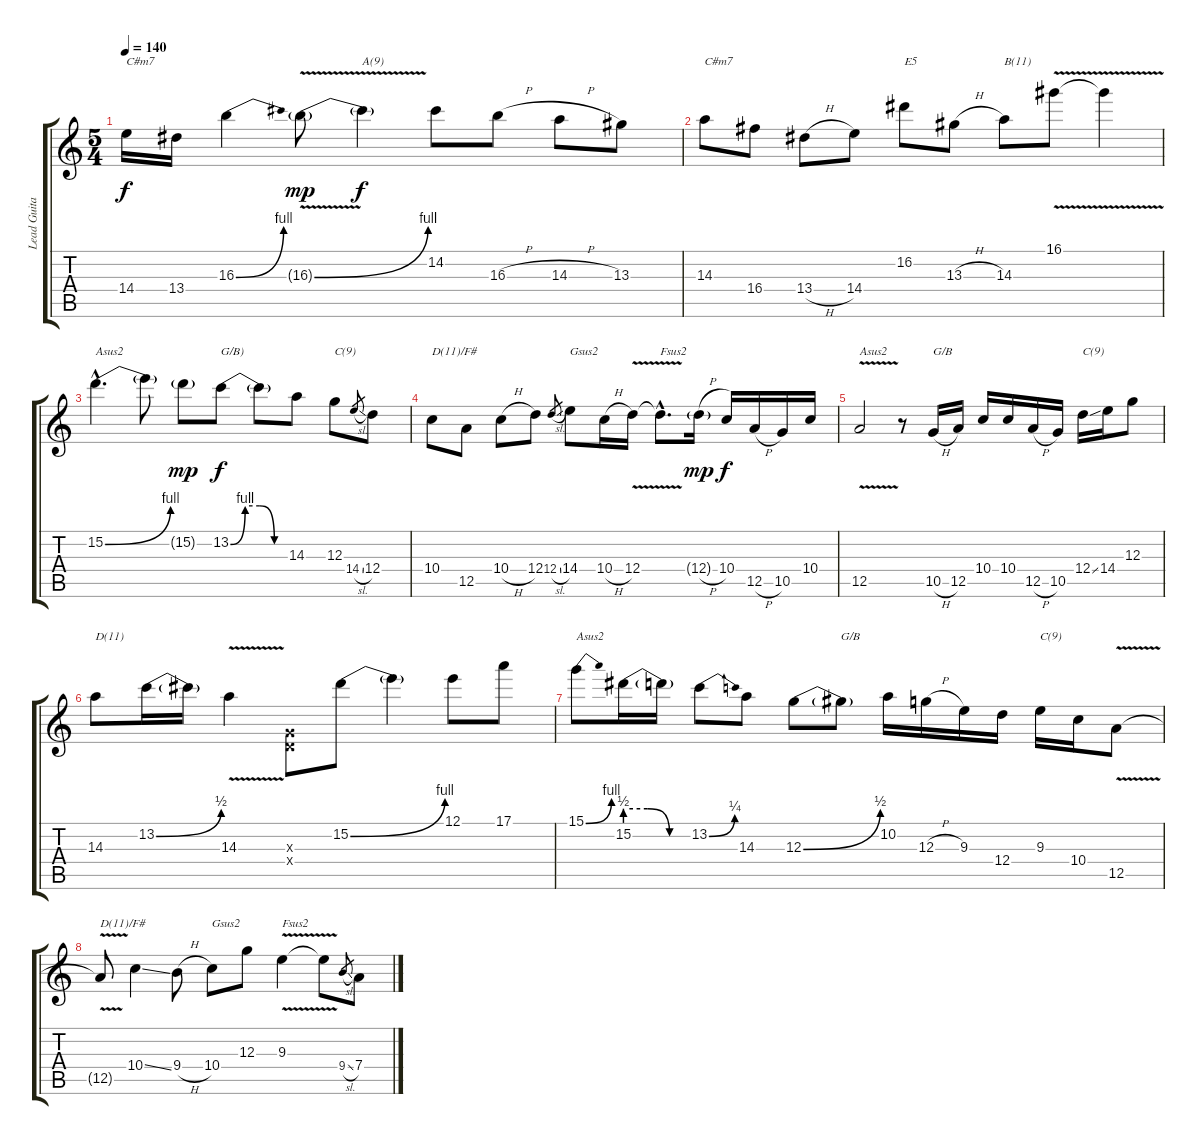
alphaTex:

\track ("Lead Guitar" "Lead Guita") {instrument overdrivenguitar}
\staff {score tabs}
\tuning (E4 B3 G3 D3 A2 E2) {hide}
\ts (5 4)
\tempo 140
\clef g2
\ks c
14.4.16{txt "C#m7" dy f} 13.4.16 16.3{be (bend 0 0 60 4)}.4 16.3{be (bend 0 0 60 4) v g}.8{dy mp} 16.3{t}.4{txt "A(9)" dy f} 14.2.8 16.3{h}.8 14.3{h}.8 13.3.8 |
14.3.8{txt "C#m7"} 16.4.8 13.4{h}.8 14.4.8 16.2.8{txt "E5"} 13.3{h}.8 14.3.8{txt "B(11)"} 16.1{v}.8 16.1{t}.4 |
15.2{be (bend 0 0 60 4) hac}.4{d txt "Asus2"} 15.2{t}.8 15.2{g}.8{dy mp} 13.2{be (custom 0 0 15 4 30 4 45 0 60 0)}.8{txt "G/B)" dy f} 13.2{t}.8 14.3.8 12.3.8{txt "C(9)"} 14.4{sl}.8{gr} 12.4.8 |
10.4.8{txt "D(11)/F#"} 12.5.8 10.4{h}.8 12.4.8 12.4{sl}.8{gr} 14.4.8{txt "Gsus2"} 10.4{h}.16 12.4{v}.16 12.4{hac t}.8{d txt "Fsus2"} 12.4{h g}.16{dy mp} 10.4.16{dy f} 12.5{h}.16 10.5.16 10.4.16 |
12.5{v}.2{txt "Asus2"} r.8 10.5{h}.16{txt "G/B"} 12.5.16 10.4.16 10.4.16 12.5{h}.16 10.5.16 12.4{ss}.16{txt "C(9)"} 14.4.16 12.3.8 |
14.3.8{txt "D(11)"} 13.2{be (bend 0 0 60 2)}.16 13.2{t}.16 14.3{v}.4 (0.3{x} 0.4{x}).8 15.2{be (bend 0 0 60 4)}.8 15.2{t}.4 12.1.8 17.1.8 |
15.1{be (bend 0 0 60 4)}.8{txt "Asus2"} 15.2{be (custom 0 2 20 2 40 0 60 0)}.16 15.2{t}.16 13.2{be (bend 0 0 60 1)}.8 14.3.8 12.3{be (bend 0 0 60 2)}.8 12.3{t}.8{txt "G/B"} 10.2.16 12.3{h}.16 9.3.16 12.4.16 9.3.16{txt "C(9)"} 10.4.16 12.5{v}.8 |
12.5{v t}.8{txt "D(11)/F#"} 10.4{ss}.4 9.4{h}.8 10.4.8{txt "Gsus2"} 12.3.8 9.3{v}.4{txt "Fsus2"} 9.3{v t}.8 9.4{sl}.8{gr} 7.4.8
